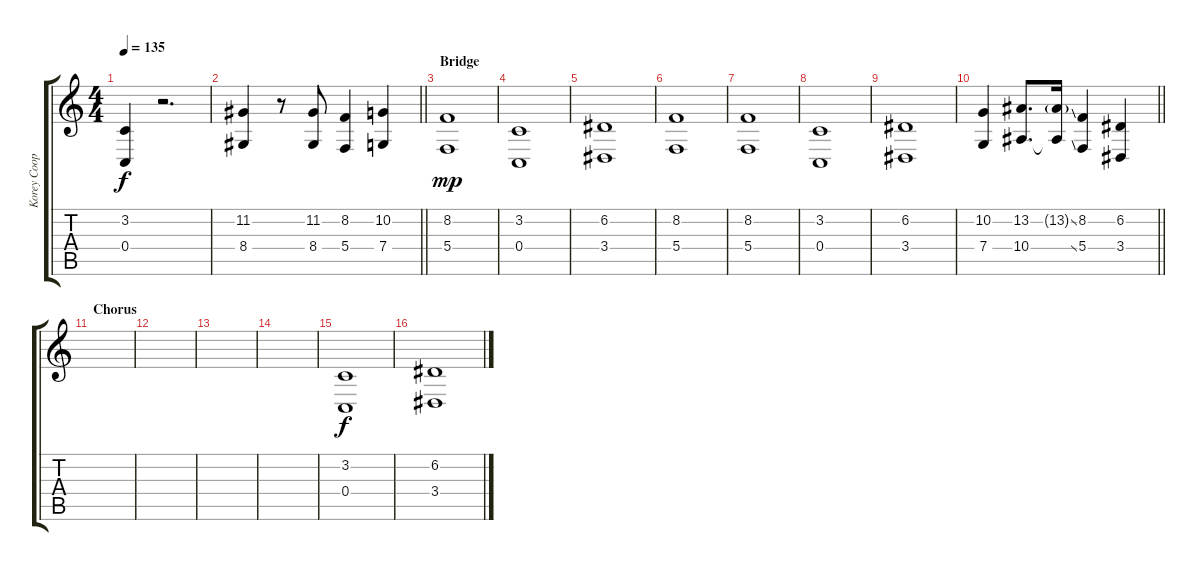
\track ("Korey Cooper" "Korey Coop") {instrument stringensemble1}
\staff {score tabs}
\tuning (D4 A3 F3 C3 G2 C2) {hide}
\ts (4 4)
\tempo 135
\clef g2
\ks c
(3.2 0.4).4{dy f} r.2{d} |
\barLineRight lightlight
(11.2 8.4).4 r.8 (11.2 8.4).8 (8.2 5.4).4 (10.2 7.4).4 |
\section ("" "Bridge")
(8.2 5.4).1{dy mp} |
(3.2 0.4).1 |
(6.2 3.4).1 |
(8.2 5.4).1 |
(8.2 5.4).1 |
(3.2 0.4).1 |
(6.2 3.4).1 |
\barLineRight lightlight
(10.2 7.4).4 (13.2 10.4).8{d} (13.2{ss g} 10.4{ss t}).16 (8.2 5.4).4 (6.2 3.4).4 |
\section ("" "Chorus")
|
|
|
|
(3.2 0.4).1{dy f} |
(6.2 3.4).1
